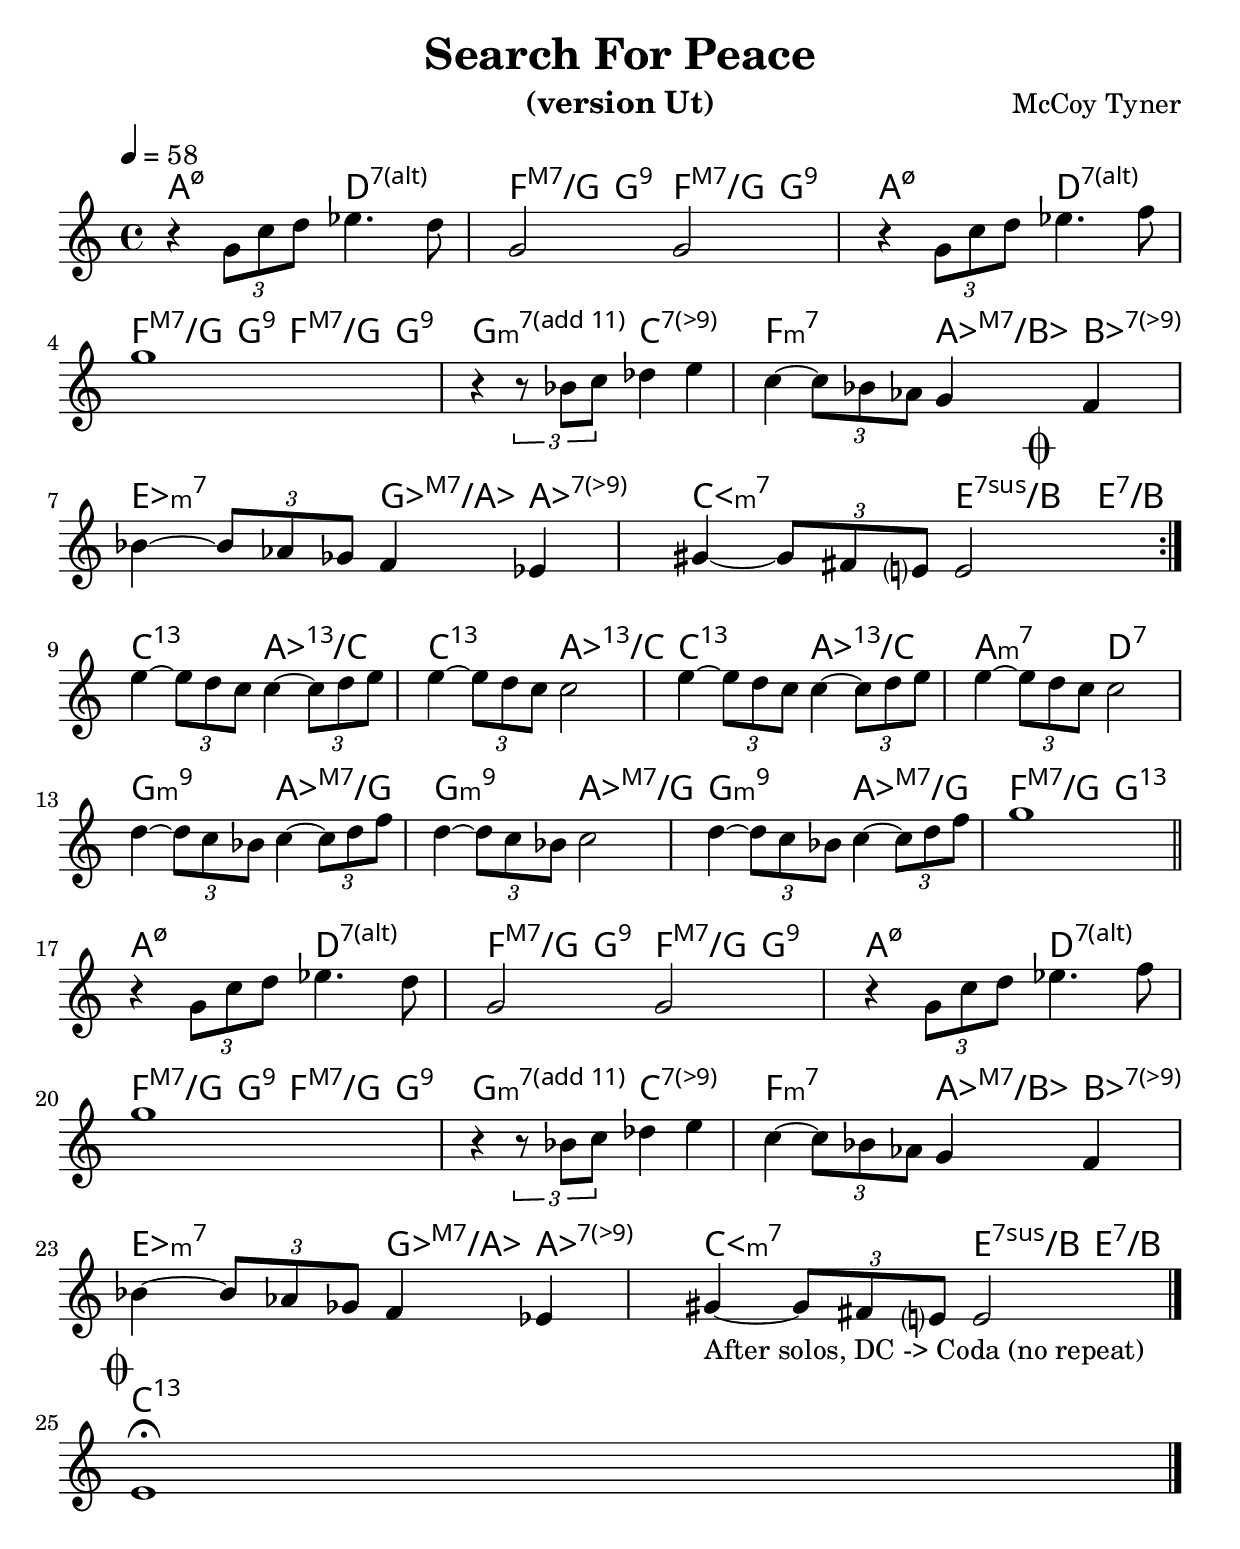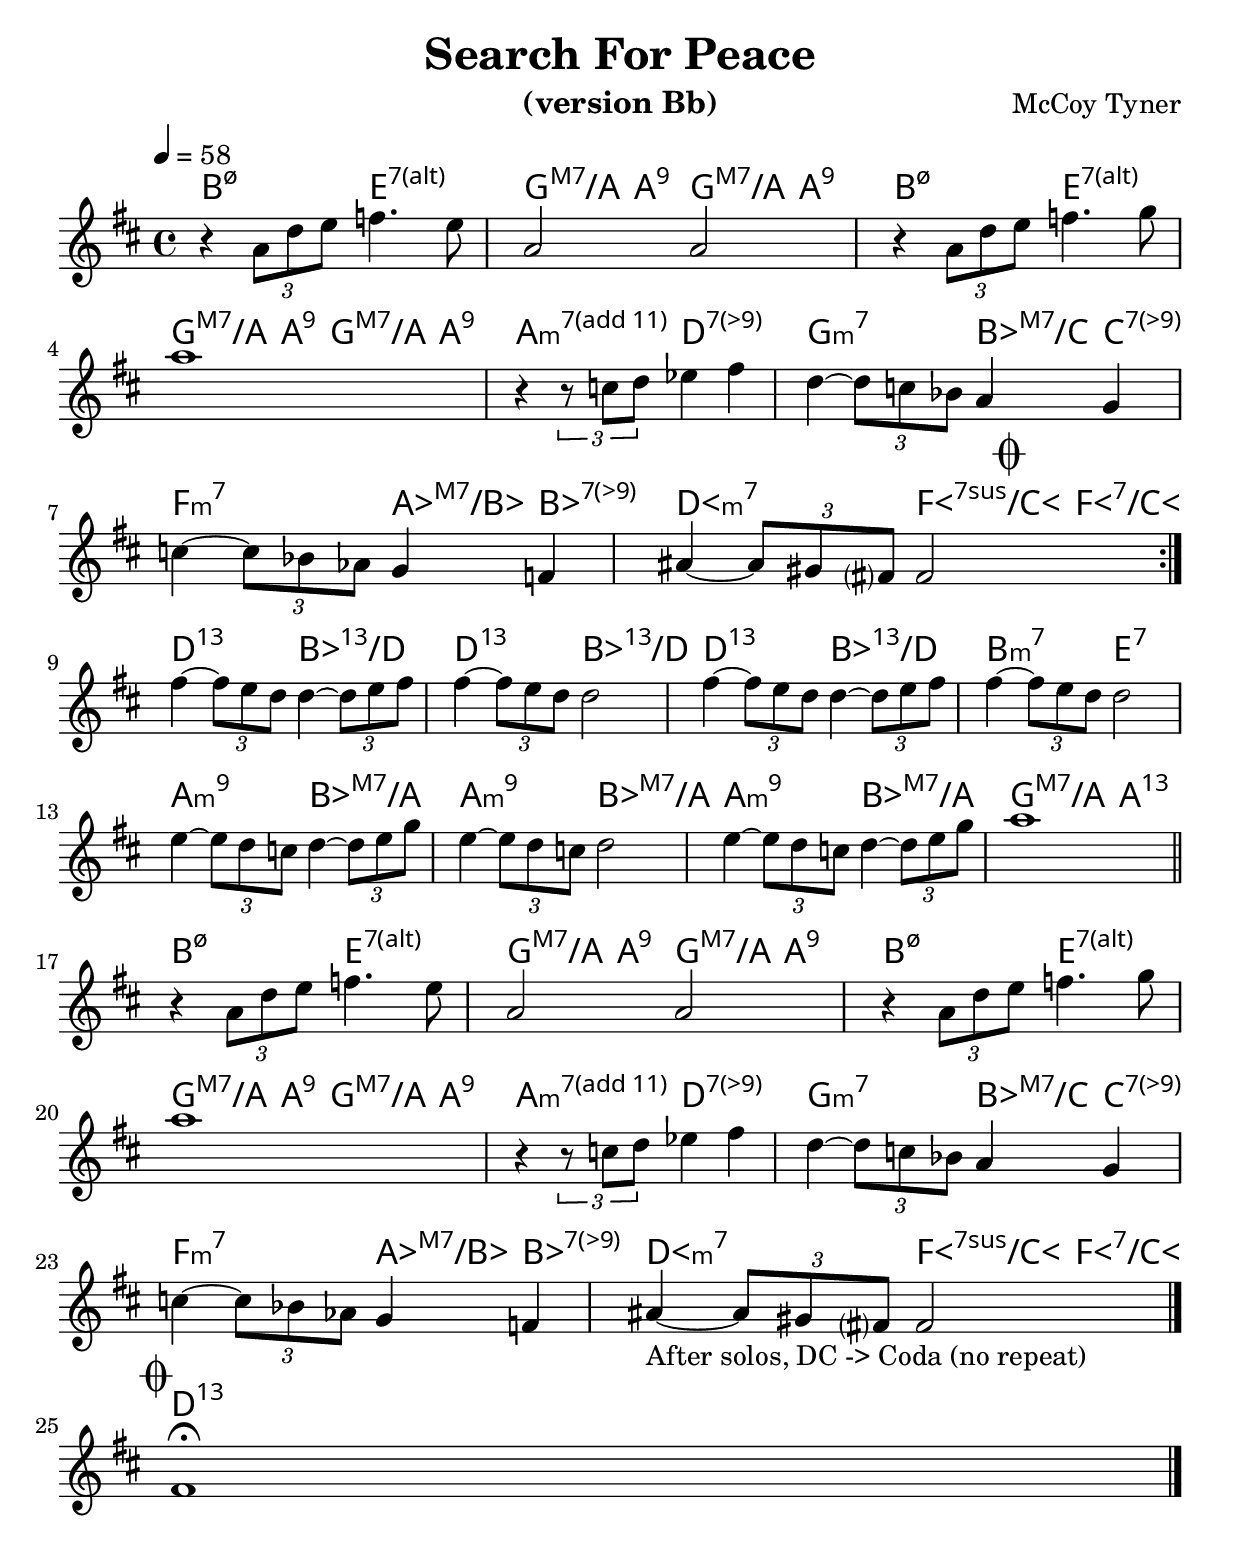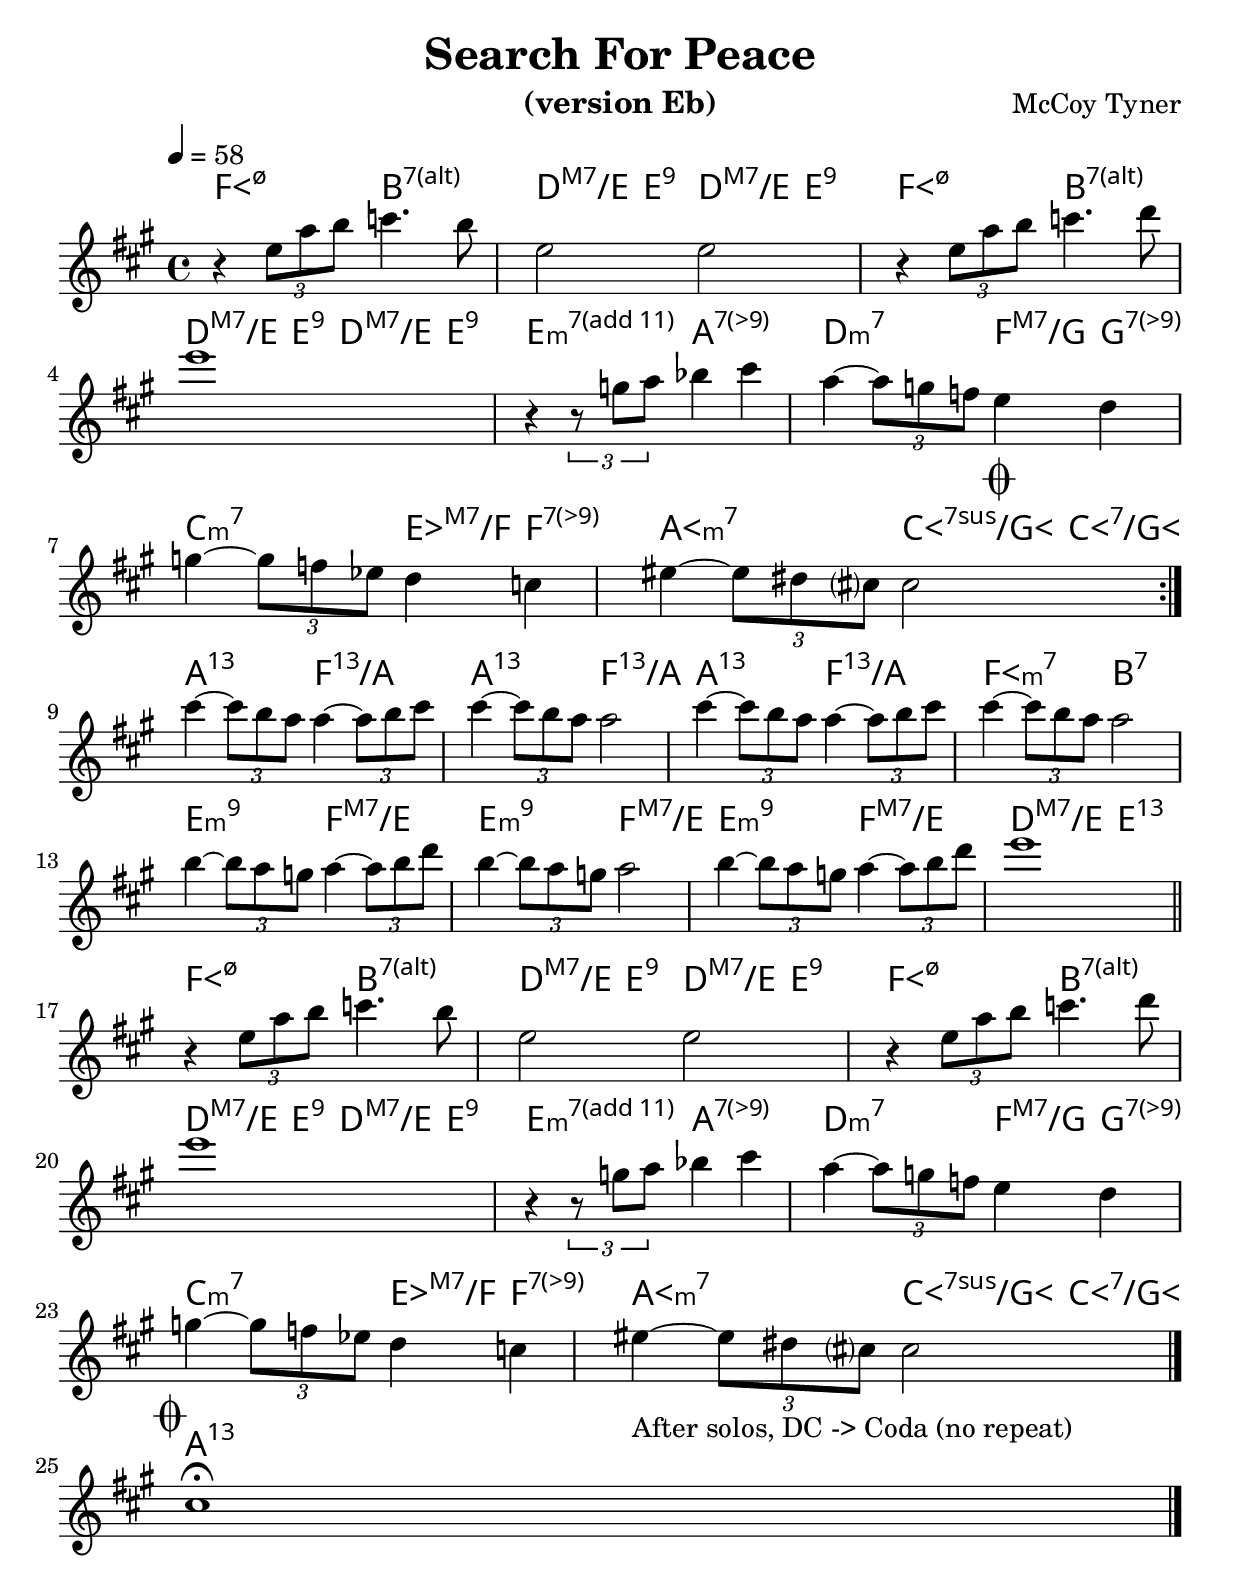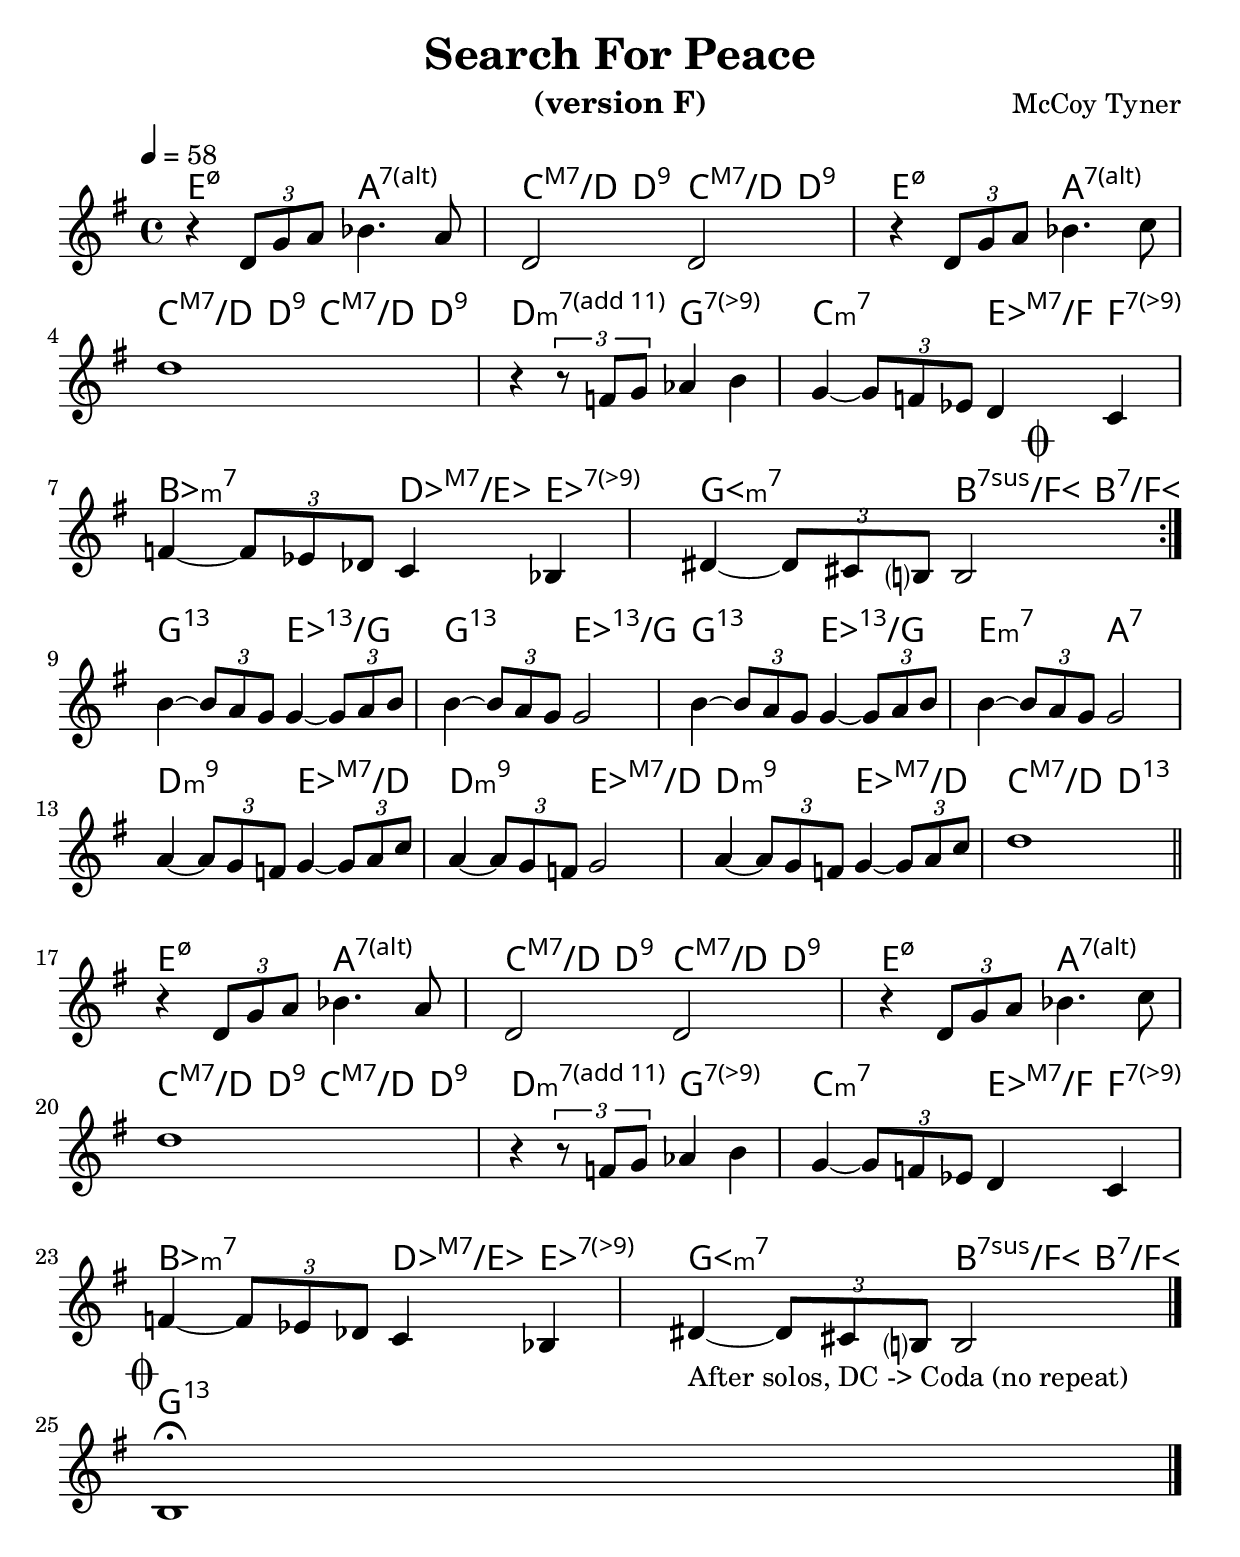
% Created on Mon Sep 20 15:23:38 CEST 2010
\version "2.22.0"

#(set-global-staff-size 24)
#(set-default-paper-size "a4")

\include "utils/AccordsJazzDefs.ly"

\paper { indent = 0\cm} 

\header {
	title = "Search For Peace" 
 	composer = "McCoy Tyner"
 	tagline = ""

}


accords = \chords {
  \repeat volta 2 {
  a2:m7.5- d:8 f4:maj7/g g:9 f:maj7/g g:9
  a2:m7.5- d:8 f4:maj7/g g:9 f:maj7/g g:9
  g2:m7.11 c:7.9- f:m7 aes4:maj7/bes bes:7.9-
  es2:m7 ges4:maj7/aes aes:7.9- cis2:m7 e4:sus4.7/b
  \mark \markup { \musicglyph "scripts.coda" } e:7/b
  }
  c2:13 aes:13/c c2:13 aes:13/c c2:13 aes:13/c a:m7 d:7
  g:m9 aes:maj7/g g:m9 aes:maj7/g g:m9 aes:maj7/g f:maj7/g g:13
  a2:m7.5- d:8 f4:maj7/g g:9 f:maj7/g g:9
  a2:m7.5- d:8 f4:maj7/g g:9 f:maj7/g g:9
  g2:m7.11 c:7.9- f:m7 aes4:maj7/bes bes:7.9-
  es2:m7 ges4:maj7/aes aes:7.9- cis2:m7 e4:sus4.7/b e:7/b
  c1:13
  }

staffViolon = \new Staff {
	\time 4/4
	\tempo 4 = 58
	\set Staff.midiInstrument = "trumpet"
	\key c \major
	\clef treble
	\accidentalStyle "modern-cautionary"
	\relative c' { 	
 % Type notes here 
\compressEmptyMeasures
%\set Timing.beamExceptions = #'()
\repeat volta 2 {
r4 \tuplet 3/2 {g'8 c d} es4. d8 g,2 g
r4 \tuplet 3/2 {g8 c d} es4. f8 g1
r4 \tuplet 3/2 {r8 bes, c} des4 e
c~ \tuplet 3/2 {c8 bes aes} g4 f
bes~ \tuplet 3/2 {bes8 aes ges} f4 es
gis4~ \tuplet 3/2 {gis8 fis e} e2
}
\break
e'4~ \tuplet 3/2 {e8 d c} c4~ \tuplet 3/2 {c8 d e}
e4~ \tuplet 3/2 {e8 d c} c2
e4~ \tuplet 3/2 {e8 d c} c4~ \tuplet 3/2 {c8 d e}
e4~ \tuplet 3/2 {e8 d c} c2

d4~ \tuplet 3/2 {d8 c bes} c4~ \tuplet 3/2 {c8 d f}
d4~ \tuplet 3/2 {d8 c bes} c2
d4~ \tuplet 3/2 {d8 c bes} c4~ \tuplet 3/2 {c8 d f}
g1 \bar "||"
\break
r4 \tuplet 3/2 {g,8 c d} es4. d8 g,2 g
r4 \tuplet 3/2 {g8 c d} es4. f8 g1
r4 \tuplet 3/2 {r8 bes, c} des4 e
c~ \tuplet 3/2 {c8 bes aes} g4 f
bes~ \tuplet 3/2 {bes8 aes ges} f4 es
gis4~_"After solos, DC -> Coda (no repeat)" \tuplet 3/2 {gis8 fis e} e2 \bar"|."
\break
\mark \markup { \musicglyph "scripts.coda" }
e1\fermata \bar "|."
	}
}

theme = \staffViolon

\include "utils/books.ly"